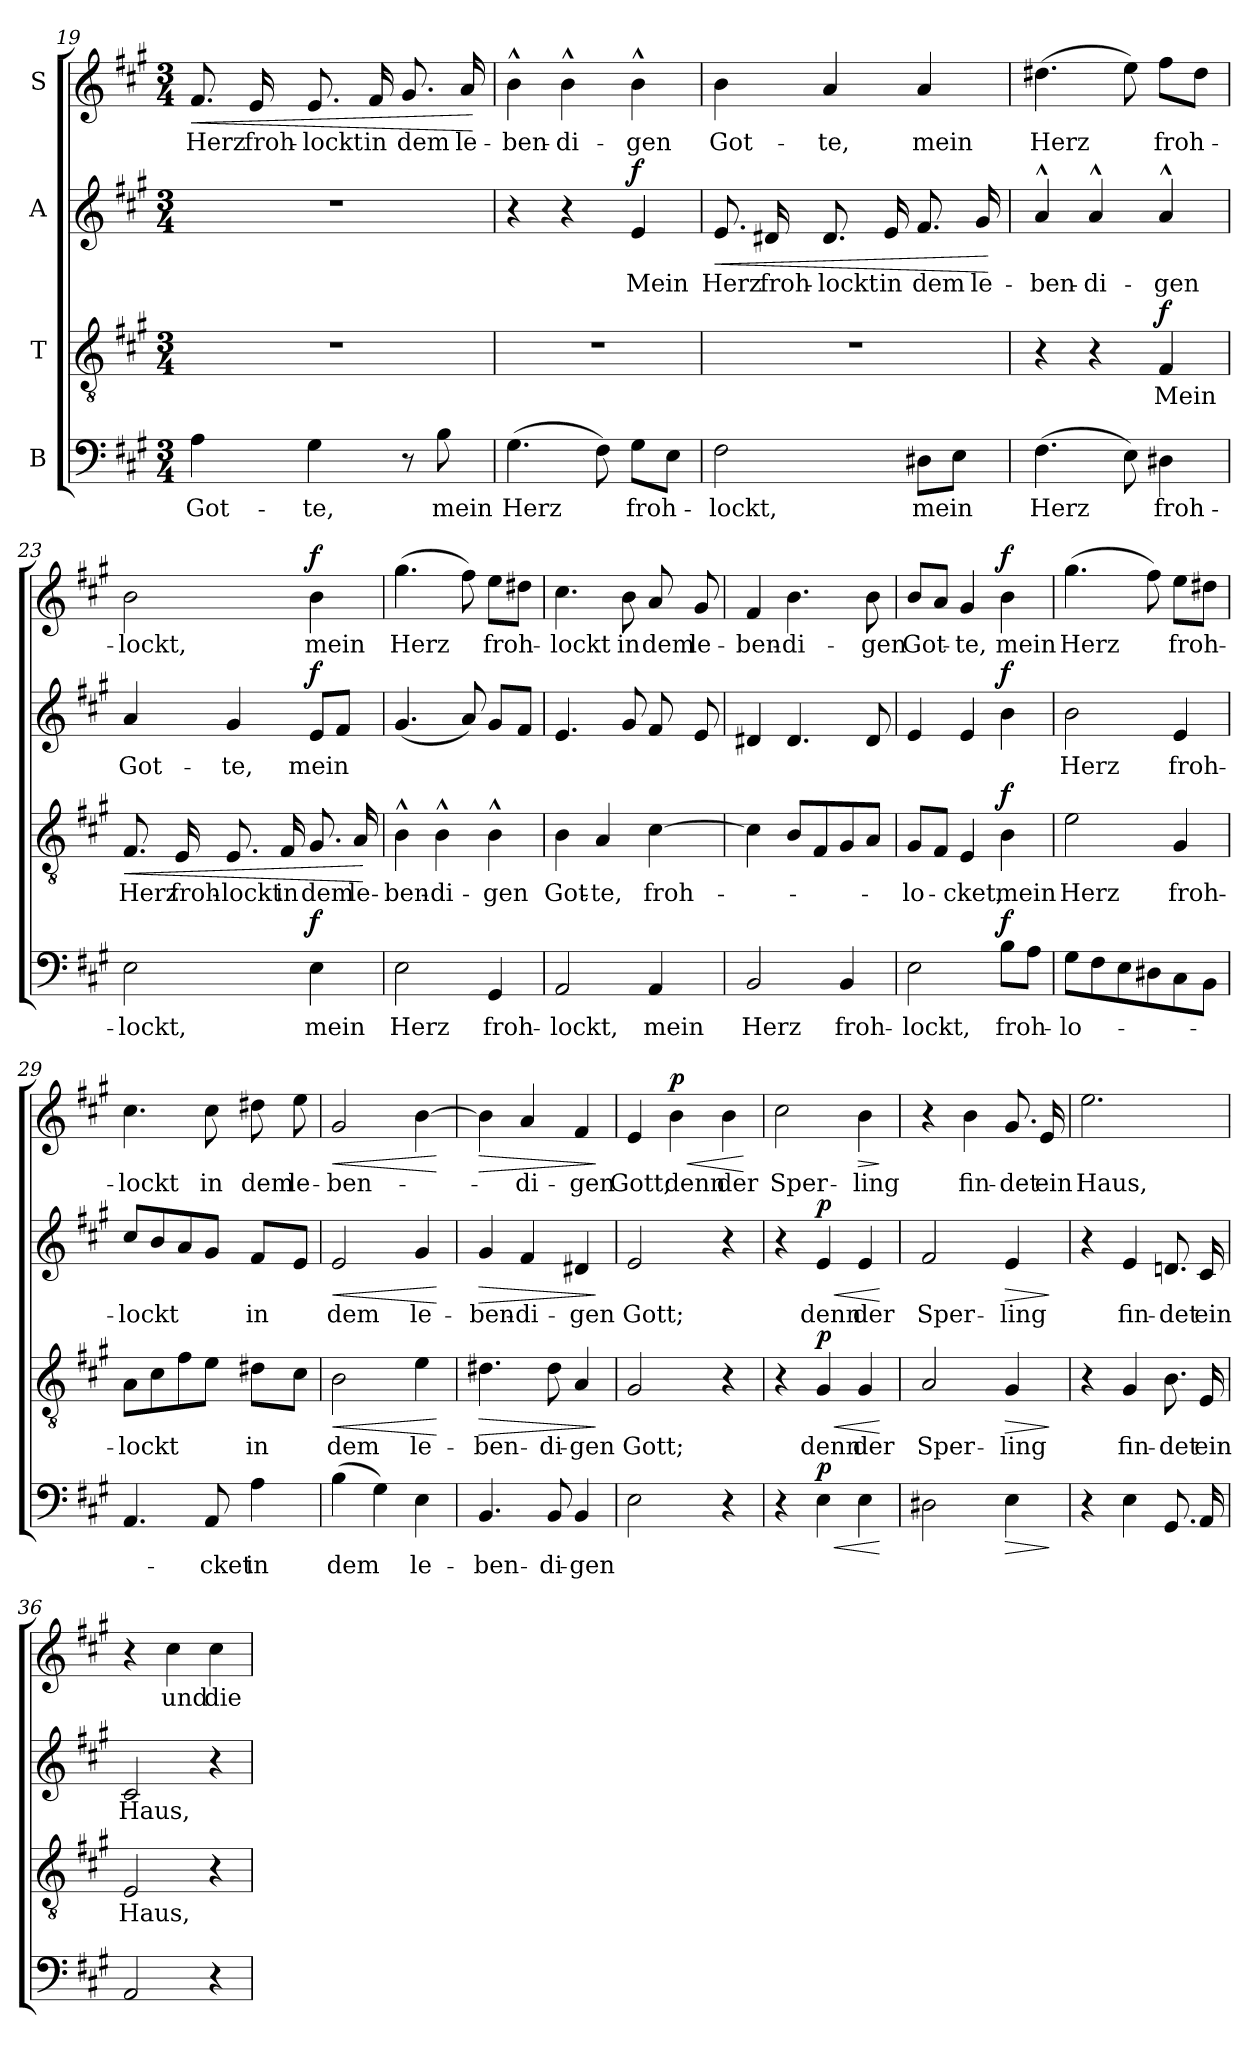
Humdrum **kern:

**kern	**text	**dynam	**kern	**text	**dynam	**kern	**text	**dynam	**kern	**text	**dynam
*part4	*part4	*part4	*part3	*part3	*part3	*part2	*part2	*part2	*part1	*part1	*part1
*staff4	*staff4	*staff4	*staff3	*staff3	*staff3	*staff2	*staff2	*staff2	*staff1	*staff1	*staff1
*I"B	*	*	*I"T	*	*	*I"A	*	*	*I"S	*	*
*clefF4	*	*	*clefGv2	*	*	*clefG2	*	*	*clefG2	*	*
*k[f#c#g#]	*	*	*k[f#c#g#]	*	*	*k[f#c#g#]	*	*	*k[f#c#g#]	*	*
*A:	*	*	*A:	*	*	*A:	*	*	*A:	*	*
*M3/4	*	*	*M3/4	*	*	*M3/4	*	*	*M3/4	*	*
=19	=19	=19	=19	=19	=19	=19	=19	=19	=19	=19	=19
!	!	!	!	!	!	!	!	!	!	!	!LO:HP:b
4A\	Got-	.	2.r	.	.	2.r	.	.	8.f#/	Herz	<
.	.	.	.	.	.	.	.	.	16e/	froh-	.
4G#\	-te,	.	.	.	.	.	.	.	8.e/	-lockt	.
.	.	.	.	.	.	.	.	.	16f#/	in	.
8r	.	.	.	.	.	.	.	.	8.g#/	dem	.
8B\	mein	.	.	.	.	.	.	.	.	.	.
.	.	.	.	.	.	.	.	.	16a/	le-	.
.	.	.	.	.	.	.	.	.	.	.	[
!!LO:LB:g=z
=20	=20	=20	=20	=20	=20	=20	=20	=20	=20	=20	=20
(>4.G#\	Herz	.	2.r	.	.	4r	.	.	4b^^\	-ben-	.
.	.	.	.	.	.	4r	.	.	4b^^\	-di-	.
8F#\)	.	.	.	.	.	.	.	.	.	.	.
!	!	!	!	!	!	!	!	!LO:DY:a	!	!	!
8G#\L	froh-	.	.	.	.	4e/	Mein	f	4b^^\	-gen	.
8E\J	.	.	.	.	.	.	.	.	.	.	.
=21	=21	=21	=21	=21	=21	=21	=21	=21	=21	=21	=21
!	!	!	!	!	!	!	!	!LO:HP:b	!	!	!
2F#\	-lockt,	.	2.r	.	.	8.e/	Herz	<	4b\	Got-	.
.	.	.	.	.	.	16d#X/	froh-	.	.	.	.
.	.	.	.	.	.	8.d#/	-lockt	.	4a/	-te,	.
.	.	.	.	.	.	16e/	in	.	.	.	.
8D#X\L	mein	.	.	.	.	8.f#/	dem	.	4a/	mein	.
8E\J	.	.	.	.	.	.	.	.	.	.	.
.	.	.	.	.	.	16g#/	le-	.	.	.	.
.	.	.	.	.	.	.	.	[	.	.	.
=22	=22	=22	=22	=22	=22	=22	=22	=22	=22	=22	=22
(>4.F#\	Herz	.	4r	.	.	4a^^/	-ben-	.	(>4.dd#X\	Herz	.
.	.	.	4r	.	.	4a^^/	-di-	.	.	.	.
8E\)	.	.	.	.	.	.	.	.	8ee\)	.	.
!	!	!	!	!	!LO:DY:a	!	!	!	!	!	!
4D#X\	froh-	.	4F#/	Mein	f	4a^^/	-gen	.	8ff#\L	froh-	.
.	.	.	.	.	.	.	.	.	8dd#\J	.	.
=23	=23	=23	=23	=23	=23	=23	=23	=23	=23	=23	=23
!	!	!	!	!	!LO:HP:b	!	!	!	!	!	!
2E\	-lockt,	.	8.F#/	Herz	<	4a/	Got-	.	2b\	-lockt,	.
.	.	.	16E/	froh-	.	.	.	.	.	.	.
.	.	.	8.E/	-lockt	.	4g#/	-te,	.	.	.	.
.	.	.	16F#/	in	.	.	.	.	.	.	.
!	!	!LO:DY:a	!	!	!	!	!	!LO:DY:a	!	!	!LO:DY:a
4E\	mein	f	8.G#/	dem	.	8e/L	mein	f	4b\	mein	f
.	.	.	.	.	.	8f#/J	.	.	.	.	.
.	.	.	16A/	le-	.	.	.	.	.	.	.
.	.	.	.	.	[	.	.	.	.	.	.
!!LO:LB:g=z
=24	=24	=24	=24	=24	=24	=24	=24	=24	=24	=24	=24
2E\	Herz	.	4B^^\	-ben-	.	(4.g#/	.	.	(>4.gg#\	Herz	.
.	.	.	4B^^\	-di-	.	.	.	.	.	.	.
.	.	.	.	.	.	8a/)	.	.	8ff#\)	.	.
4GG#/	froh-	.	4B^^\	-gen	.	8g#/L	.	.	8ee\L	froh-	.
.	.	.	.	.	.	8f#/J	.	.	8dd#X\J	.	.
=25	=25	=25	=25	=25	=25	=25	=25	=25	=25	=25	=25
2AA/	-lockt,	.	4B\	Got-	.	4.e/	.	.	4.cc#\	-lockt	.
.	.	.	4A/	-te,	.	.	.	.	.	.	.
.	.	.	.	.	.	8g#/	.	.	8b\	in	.
4AA/	mein	.	[4c#\	froh-	.	8f#/	.	.	8a/	dem	.
.	.	.	.	.	.	8e/	.	.	8g#/	le-	.
=26	=26	=26	=26	=26	=26	=26	=26	=26	=26	=26	=26
2BB/	Herz	.	4c#\]	.	.	4d#X/	.	.	4f#/	-ben-	.
.	.	.	8B/L	.	.	4.d#/	.	.	4.b\	-di-	.
.	.	.	8F#/	.	.	.	.	.	.	.	.
4BB/	froh-	.	8G#/	.	.	.	.	.	.	.	.
.	.	.	8A/J	.	.	8d#/	.	.	8b\	-gen	.
=27	=27	=27	=27	=27	=27	=27	=27	=27	=27	=27	=27
2E\	-lockt,	.	8G#/L	-lo-	.	4e/	.	.	8b/L	Got-	.
.	.	.	8F#/J	.	.	.	.	.	8a/J	.	.
.	.	.	4E/	-cket,	.	4e/	.	.	4g#/	-te,	.
!	!	!LO:DY:a	!	!	!LO:DY:a	!	!	!LO:DY:a	!	!	!LO:DY:a
8B\L	froh-	f	4B\	mein	f	4b\	.	f	4b\	mein	f
8A\J	.	.	.	.	.	.	.	.	.	.	.
!!LO:LB:g=z
=28	=28	=28	=28	=28	=28	=28	=28	=28	=28	=28	=28
8G#\L	-lo-	.	2e\	Herz	.	2b\	Herz	.	(>4.gg#\	Herz	.
8F#\	.	.	.	.	.	.	.	.	.	.	.
8E\	.	.	.	.	.	.	.	.	.	.	.
8D#X\	.	.	.	.	.	.	.	.	8ff#\)	.	.
8C#\	.	.	4G#/	froh-	.	4e/	froh-	.	8ee\L	froh-	.
8BB\J	.	.	.	.	.	.	.	.	8dd#X\J	.	.
=29	=29	=29	=29	=29	=29	=29	=29	=29	=29	=29	=29
4.AA/	.	.	8A\L	-lockt	.	8cc#/L	-lockt	.	4.cc#\	-lockt	.
.	.	.	8c#\	.	.	8b/	.	.	.	.	.
.	.	.	8f#\	.	.	8a/	.	.	.	.	.
8AA/	-cket	.	8e\J	.	.	8g#/J	.	.	8cc#\	in	.
4A\	in	.	8d#X\L	in	.	8f#/L	in	.	8dd#X\	dem	.
.	.	.	8c#\J	.	.	8e/J	.	.	8ee\	le-	.
=30	=30	=30	=30	=30	=30	=30	=30	=30	=30	=30	=30
!	!	!	!	!	!LO:HP:b	!	!	!LO:HP:b	!	!	!LO:HP:b
(>4B\	dem	.	2B\	dem	<	2e/	dem	<	2g#/	-ben-	<
4G#\)	.	.	.	.	.	.	.	.	.	.	.
4E\	le-	.	4e\	le-	.	4g#/	le-	.	[4b\	.	.
.	.	.	.	.	[	.	.	[	.	.	[
=31	=31	=31	=31	=31	=31	=31	=31	=31	=31	=31	=31
!	!	!	!	!	!LO:HP:b	!	!	!LO:HP:b	!	!	!LO:HP:b
4.BB/	-ben-	.	4.d#X\	-ben-	>	4g#/	-ben-	>	4b\]	.	>
.	.	.	.	.	.	4f#/	-di-	.	4a/	-di-	.
8BB/	-di-	.	8d#\	-di-	.	.	.	.	.	.	.
4BB/	-gen	.	4A/	-gen	.	4d#X/	-gen	.	4f#/	-gen	.
.	.	.	.	.	]	.	.	]	.	.	]
!!LO:PB:g=z
=32	=32	=32	=32	=32	=32	=32	=32	=32	=32	=32	=32
2E\	.	.	2G#/	Gott;	.	2e/	Gott;	.	4e/	Gott;	.
!	!	!	!	!	!	!	!	!	!	!	!LO:HP:b
!	!	!	!	!	!	!	!	!	!	!	!LO:DY:n=1:a
.	.	.	.	.	.	.	.	.	4b\	denn	< p
4r	.	.	4r	.	.	4r	.	.	4b\	der	.
.	.	.	.	.	.	.	.	.	.	.	[
=33	=33	=33	=33	=33	=33	=33	=33	=33	=33	=33	=33
4r	.	.	4r	.	.	4r	.	.	2cc#\	Sper-	.
!	!	!LO:HP:b	!	!	!LO:HP:b	!	!	!LO:HP:b	!	!	!
!	!	!LO:DY:n=1:a	!	!	!LO:DY:n=1:a	!	!	!LO:DY:n=1:a	!	!	!
4E\	.	< p	4G#/	denn	< p	4e/	denn	< p	.	.	.
!	!	!	!	!	!	!	!	!	!	!	!LO:HP:b
4E\	.	.	4G#/	der	.	4e/	der	.	4b\	-ling	>
.	.	[	.	.	[	.	.	[	.	.	]
=34	=34	=34	=34	=34	=34	=34	=34	=34	=34	=34	=34
2D#X\	.	.	2A/	Sper-	.	2f#/	Sper-	.	4r	.	.
.	.	.	.	.	.	.	.	.	4b\	fin-	.
!	!	!LO:HP:b	!	!	!LO:HP:b	!	!	!LO:HP:b	!	!	!
4E\	.	>	4G#/	-ling	>	4e/	-ling	>	8.g#/	-det	.
.	.	.	.	.	.	.	.	.	16e/	ein	.
.	.	]	.	.	]	.	.	]	.	.	.
=35	=35	=35	=35	=35	=35	=35	=35	=35	=35	=35	=35
4r	.	.	4r	.	.	4r	.	.	2.ee\	Haus,	.
4E\	.	.	4G#/	fin-	.	4e/	fin-	.	.	.	.
8.GG#/	.	.	8.B\	-det	.	8.dn/	-det	.	.	.	.
16AA/	.	.	16E/	ein	.	16c#/	ein	.	.	.	.
=36	=36	=36	=36	=36	=36	=36	=36	=36	=36	=36	=36
2AA/	.	.	2E/	Haus,	.	2c#/	Haus,	.	4r	.	.
.	.	.	.	.	.	.	.	.	4cc#\	und	.
4r	.	.	4r	.	.	4r	.	.	4cc#\	die	.
=	=	=	=	=	=	=	=	=	=	=	=
*-	*-	*-	*-	*-	*-	*-	*-	*-	*-	*-	*-
